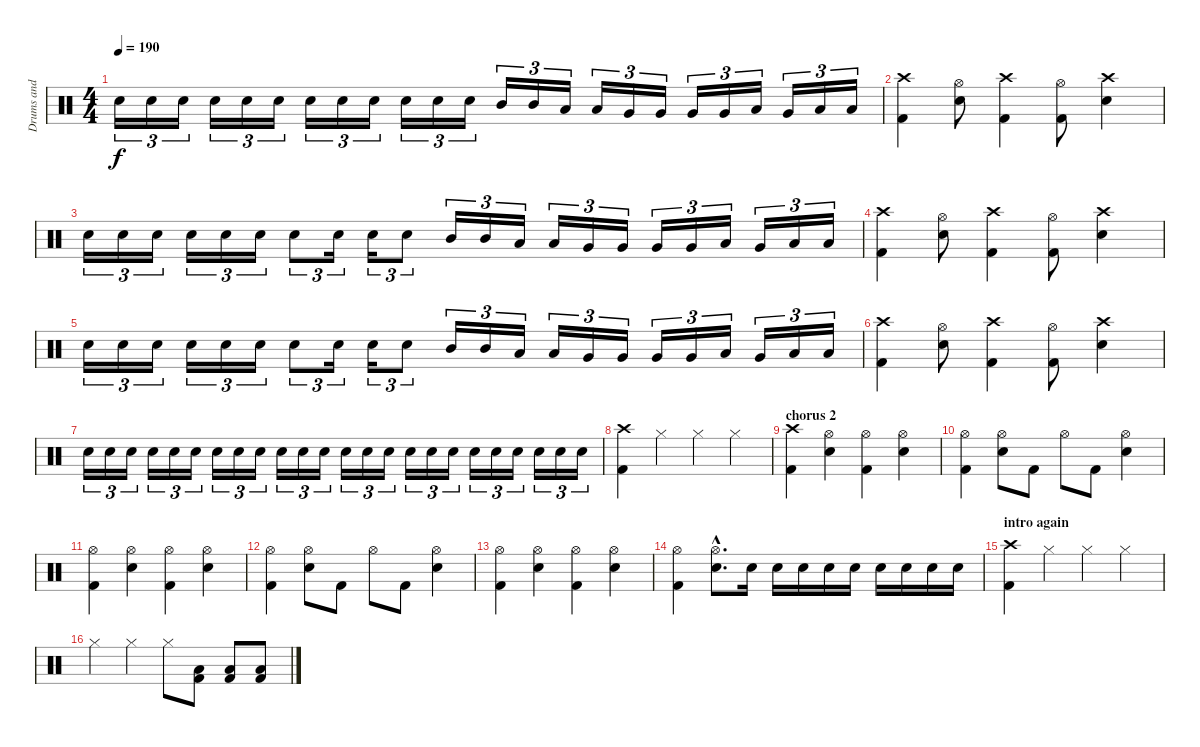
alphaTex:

\track ("Drums and Percussion (Pace)" "Drums and ") {instrument percussion}
\staff {score}
\articulation defaults
\ts (4 4)
\tempo 190
\clef neutral
\ks c "Electric Snare (hit)".16{tu (3 2) dy f} "Electric Snare (hit)".16{tu (3 2)} "Electric Snare (hit)".16{tu (3 2)} "Electric Snare (hit)".16{tu (3 2)} "Electric Snare (hit)".16{tu (3 2)} "Electric Snare (hit)".16{tu (3 2)} "Electric Snare (hit)".16{tu (3 2)} "Electric Snare (hit)".16{tu (3 2)} "Electric Snare (hit)".16{tu (3 2)} "Electric Snare (hit)".16{tu (3 2)} "Electric Snare (hit)".16{tu (3 2)} "Electric Snare (hit)".16{tu (3 2)} "Mid Tom (hit)".16{tu (3 2)} "Mid Tom (hit)".16{tu (3 2)} "Low Tom (hit)".16{tu (3 2)} "Low Tom (hit)".16{tu (3 2)} "Very Low Tom (hit)".16{tu (3 2)} "Very Low Tom (hit)".16{tu (3 2)} "Very Low Tom (hit)".16{tu (3 2)} "Very Low Tom (hit)".16{tu (3 2)} "Low Floor Tom (hit)".16{tu (3 2)} "Very Low Tom (hit)".16{tu (3 2)} "Low Tom (hit)".16{tu (3 2)} "Low Tom (hit)".16{tu (3 2)}
|
("Crash high (hit)" "Kick (hit) 2").4 ("Hi-Hat (open)" "Electric Snare (hit)").8 ("Crash high (hit)" "Kick (hit) 2").4 ("Hi-Hat (open)" "Kick (hit) 2").8 ("Crash high (hit)" "Electric Snare (hit)").4 |
"Electric Snare (hit)".16{tu (3 2)} "Electric Snare (hit)".16{tu (3 2)} "Electric Snare (hit)".16{tu (3 2)} "Electric Snare (hit)".16{tu (3 2)} "Electric Snare (hit)".16{tu (3 2)} "Electric Snare (hit)".16{tu (3 2)} "Electric Snare (hit)".8{tu (3 2)} "Electric Snare (hit)".16{tu (3 2)} "Electric Snare (hit)".16{tu (3 2)} "Electric Snare (hit)".8{tu (3 2)} "Mid Tom (hit)".16{tu (3 2)} "Mid Tom (hit)".16{tu (3 2)} "Low Tom (hit)".16{tu (3 2)} "Low Tom (hit)".16{tu (3 2)} "Very Low Tom (hit)".16{tu (3 2)} "Very Low Tom (hit)".16{tu (3 2)} "Very Low Tom (hit)".16{tu (3 2)} "Very Low Tom (hit)".16{tu (3 2)} "Low Floor Tom (hit)".16{tu (3 2)} "Very Low Tom (hit)".16{tu (3 2)} "Low Tom (hit)".16{tu (3 2)} "Low Tom (hit)".16{tu (3 2)} |
("Crash high (hit)" "Kick (hit) 2").4 ("Hi-Hat (open)" "Electric Snare (hit)").8 ("Crash high (hit)" "Kick (hit) 2").4 ("Hi-Hat (open)" "Kick (hit) 2").8 ("Crash high (hit)" "Electric Snare (hit)").4 |
"Electric Snare (hit)".16{tu (3 2)} "Electric Snare (hit)".16{tu (3 2)} "Electric Snare (hit)".16{tu (3 2)} "Electric Snare (hit)".16{tu (3 2)} "Electric Snare (hit)".16{tu (3 2)} "Electric Snare (hit)".16{tu (3 2)} "Electric Snare (hit)".8{tu (3 2)} "Electric Snare (hit)".16{tu (3 2)} "Electric Snare (hit)".16{tu (3 2)} "Electric Snare (hit)".8{tu (3 2)} "Mid Tom (hit)".16{tu (3 2)} "Mid Tom (hit)".16{tu (3 2)} "Low Tom (hit)".16{tu (3 2)} "Low Tom (hit)".16{tu (3 2)} "Very Low Tom (hit)".16{tu (3 2)} "Very Low Tom (hit)".16{tu (3 2)} "Very Low Tom (hit)".16{tu (3 2)} "Very Low Tom (hit)".16{tu (3 2)} "Low Floor Tom (hit)".16{tu (3 2)} "Very Low Tom (hit)".16{tu (3 2)} "Low Tom (hit)".16{tu (3 2)} "Low Tom (hit)".16{tu (3 2)} |
("Crash high (hit)" "Kick (hit) 2").4 ("Hi-Hat (open)" "Electric Snare (hit)").8 ("Crash high (hit)" "Kick (hit) 2").4 ("Hi-Hat (open)" "Kick (hit) 2").8 ("Crash high (hit)" "Electric Snare (hit)").4 |
"Electric Snare (hit)".16{tu (3 2)} "Electric Snare (hit)".16{tu (3 2)} "Electric Snare (hit)".16{tu (3 2)} "Electric Snare (hit)".16{tu (3 2)} "Electric Snare (hit)".16{tu (3 2)} "Electric Snare (hit)".16{tu (3 2)} "Electric Snare (hit)".16{tu (3 2)} "Electric Snare (hit)".16{tu (3 2)} "Electric Snare (hit)".16{tu (3 2)} "Electric Snare (hit)".16{tu (3 2)} "Electric Snare (hit)".16{tu (3 2)} "Electric Snare (hit)".16{tu (3 2)} "Electric Snare (hit)".16{tu (3 2)} "Electric Snare (hit)".16{tu (3 2)} "Electric Snare (hit)".16{tu (3 2)} "Electric Snare (hit)".16{tu (3 2)} "Electric Snare (hit)".16{tu (3 2)} "Electric Snare (hit)".16{tu (3 2)} "Electric Snare (hit)".16{tu (3 2)} "Electric Snare (hit)".16{tu (3 2)} "Electric Snare (hit)".16{tu (3 2)} "Electric Snare (hit)".16{tu (3 2)} "Electric Snare (hit)".16{tu (3 2)} "Electric Snare (hit)".16{tu (3 2)} |
("Crash high (hit)" "Kick (hit) 2").4 "Hi-Hat (closed)".4 "Hi-Hat (closed)".4 "Hi-Hat (closed)".4 |
\section ("" "chorus 2")
("Crash high (hit)" "Kick (hit) 2").4 ("Hi-Hat (open)" "Electric Snare (hit)").4 ("Hi-Hat (open)" "Kick (hit) 2").4 ("Hi-Hat (open)" "Electric Snare (hit)").4 |
("Hi-Hat (open)" "Kick (hit) 2").4 ("Hi-Hat (open)" "Electric Snare (hit)").8 "Kick (hit) 2".8 "Hi-Hat (open)".8 "Kick (hit) 2".8 ("Hi-Hat (open)" "Electric Snare (hit)").4 |
("Hi-Hat (open)" "Kick (hit) 2").4 ("Hi-Hat (open)" "Electric Snare (hit)").4 ("Hi-Hat (open)" "Kick (hit) 2").4 ("Hi-Hat (open)" "Electric Snare (hit)").4 |
("Hi-Hat (open)" "Kick (hit) 2").4 ("Hi-Hat (open)" "Electric Snare (hit)").8 "Kick (hit) 2".8 "Hi-Hat (open)".8 "Kick (hit) 2".8 ("Hi-Hat (open)" "Electric Snare (hit)").4 |
("Hi-Hat (open)" "Kick (hit) 2").4 ("Hi-Hat (open)" "Electric Snare (hit)").4 ("Hi-Hat (open)" "Kick (hit) 2").4 ("Hi-Hat (open)" "Electric Snare (hit)").4 |
("Hi-Hat (open)" "Kick (hit) 2").4 ("Hi-Hat (open)"{hac} "Electric Snare (hit)"{hac}).8{d} "Electric Snare (hit)".16 "Electric Snare (hit)".16 "Electric Snare (hit)".16 "Electric Snare (hit)".16 "Electric Snare (hit)".16 "Electric Snare (hit)".16 "Electric Snare (hit)".16 "Electric Snare (hit)".16 "Electric Snare (hit)".16 |
\section ("" "intro again")
("Crash high (hit)" "Kick (hit) 2").4 "Hi-Hat (closed)".4 "Hi-Hat (closed)".4 "Hi-Hat (closed)".4 |
"Hi-Hat (closed)".4 "Hi-Hat (closed)".4 "Hi-Hat (closed)".8 ("Low Tom (hit)" "Kick (hit) 2").8 ("Low Tom (hit)" "Kick (hit) 2").8 ("Low Tom (hit)" "Kick (hit) 2").8
